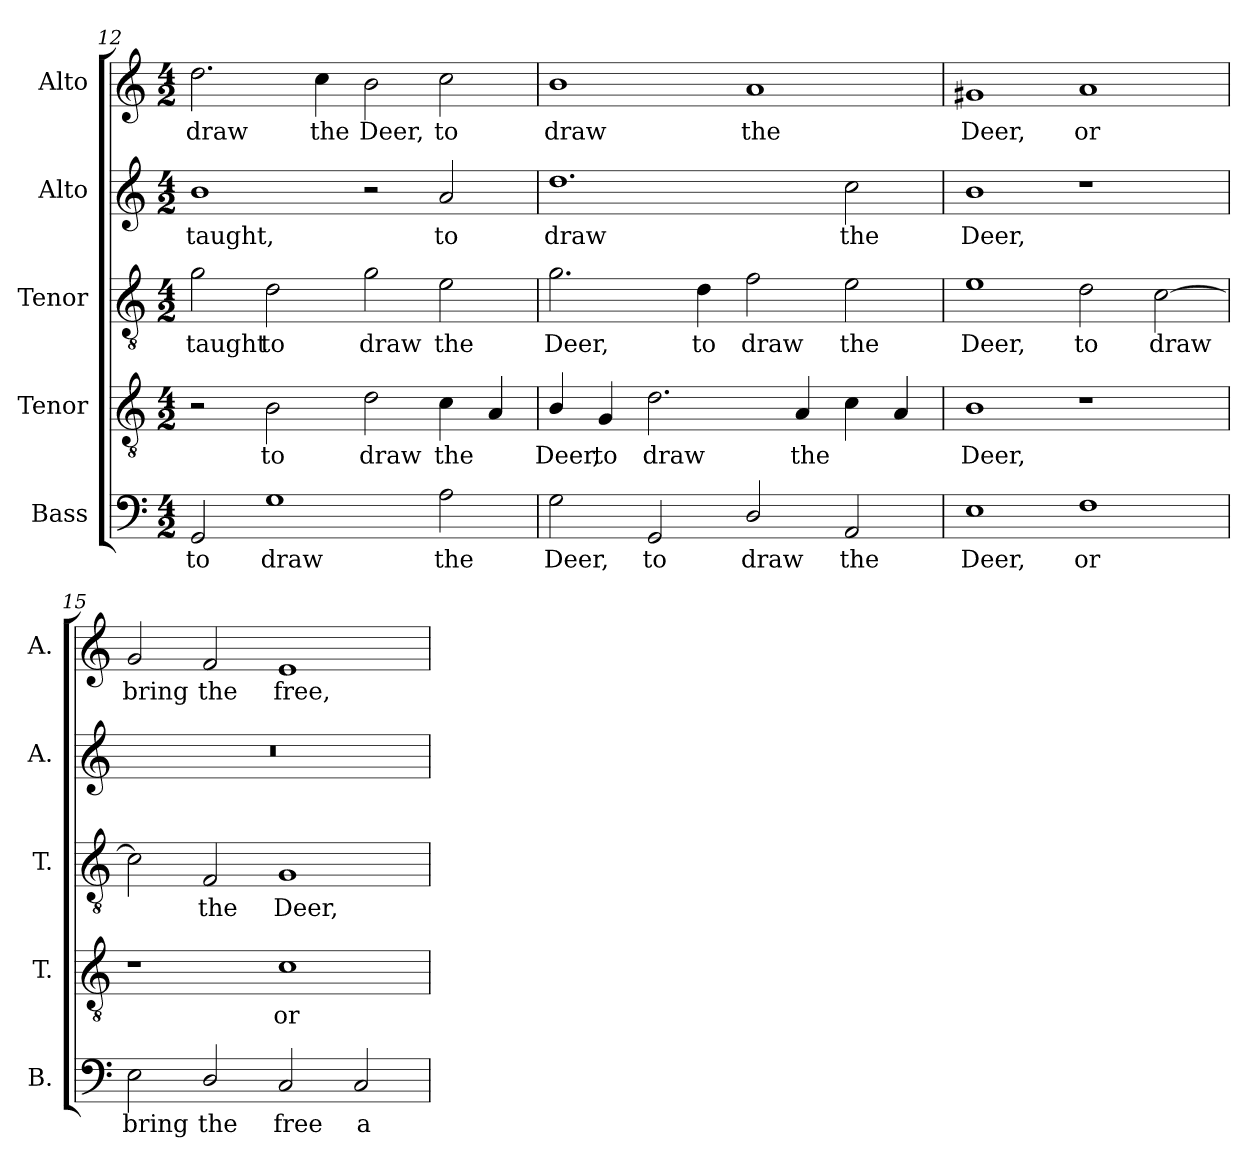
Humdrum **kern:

**kern	**text	**kern	**text	**kern	**text	**kern	**text	**kern	**text
*part5	*part5	*part4	*part4	*part3	*part3	*part2	*part2	*part1	*part1
*staff5	*staff5	*staff4	*staff4	*staff3	*staff3	*staff2	*staff2	*staff1	*staff1
*I"Bass	*	*I"Tenor	*	*I"Tenor	*	*I"Alto	*	*I"Alto	*
*I'B.	*	*I'T.	*	*I'T.	*	*I'A.	*	*I'A.	*
*clefF4	*	*clefGv2	*	*clefGv2	*	*clefG2	*	*clefG2	*
*	*	*ITrd7c12	*	*ITrd7c12	*	*	*	*	*
*k[]	*	*k[]	*	*k[]	*	*k[]	*	*k[]	*
*C:	*	*C:	*	*C:	*	*C:	*	*C:	*
*M4/2	*	*M4/2	*	*M4/2	*	*M4/2	*	*M4/2	*
=12	=12	=12	=12	=12	=12	=12	=12	=12	=12
!	!LO:LY:b:color=#000000	!	!	!	!	!	!	!	!
!	!	!	!	!	!LO:LY:b:color=#000000	!	!	!	!
!	!	!	!	!	!	!	!LO:LY:b:color=#000000	!	!
!	!	!	!	!	!	!	!	!	!LO:LY:b:color=#000000
2GGi/	to	2r	.	2Gi\	-taught	1bi	-taught,	2.ddi\	draw
!	!LO:LY:b:color=#000000	!	!	!	!	!	!	!	!
!	!	!	!LO:LY:b:color=#000000	!	!	!	!	!	!
!	!	!	!	!	!LO:LY:b:color=#000000	!	!	!	!
1Gi	draw	2BBi\	to	2Di\	to	.	.	.	.
!	!	!	!	!	!	!	!	!	!LO:LY:b:color=#000000
.	.	.	.	.	.	.	.	4cci\	the
!	!	!	!LO:LY:b:color=#000000	!	!	!	!	!	!
!	!	!	!	!	!LO:LY:b:color=#000000	!	!	!	!
!	!	!	!	!	!	!	!	!	!LO:LY:b:color=#000000
.	.	2Di\	draw	2Gi\	draw	2r	.	2bi\	Deer,
!	!LO:LY:b:color=#000000	!	!	!	!	!	!	!	!
!	!	!	!LO:LY:b:color=#000000	!	!	!	!	!	!
!	!	!	!	!	!LO:LY:b:color=#000000	!	!	!	!
!	!	!	!	!	!	!	!LO:LY:b:color=#000000	!	!
!	!	!	!	!	!	!	!	!	!LO:LY:b:color=#000000
2Ai\	the	4Ci\	the	2Ei\	the	2ai/	to	2cci\	to
.	.	4AAi/	.	.	.	.	.	.	.
!!LO:PB:g=z
=13	=13	=13	=13	=13	=13	=13	=13	=13	=13
!	!LO:LY:b:color=#000000	!	!	!	!	!	!	!	!
!	!	!	!LO:LY:b:color=#000000	!	!	!	!	!	!
!	!	!	!	!	!LO:LY:b:color=#000000	!	!	!	!
!	!	!	!	!	!	!	!LO:LY:b:color=#000000	!	!
!	!	!	!	!	!	!	!	!	!LO:LY:b:color=#000000
2Gi\	Deer,	4BBi/	Deer,	2.Gi\	Deer,	1.ddi	draw	1bi	draw
!	!	!	!LO:LY:b:color=#000000	!	!	!	!	!	!
.	.	4GGi/	to	.	.	.	.	.	.
!	!LO:LY:b:color=#000000	!	!	!	!	!	!	!	!
!	!	!	!LO:LY:b:color=#000000	!	!	!	!	!	!
2GGi/	to	2.Di\	draw	.	.	.	.	.	.
!	!	!	!	!	!LO:LY:b:color=#000000	!	!	!	!
.	.	.	.	4Di\	to	.	.	.	.
!	!LO:LY:b:color=#000000	!	!	!	!	!	!	!	!
!	!	!	!	!	!LO:LY:b:color=#000000	!	!	!	!
!	!	!	!	!	!	!	!	!	!LO:LY:b:color=#000000
2Di/	draw	.	.	2Fi\	draw	.	.	1ai	the
!	!	!	!LO:LY:b:color=#000000	!	!	!	!	!	!
.	.	4AAi/	the	.	.	.	.	.	.
!	!LO:LY:b:color=#000000	!	!	!	!	!	!	!	!
!	!	!	!	!	!LO:LY:b:color=#000000	!	!	!	!
!	!	!	!	!	!	!	!LO:LY:b:color=#000000	!	!
2AAi/	the	4Ci\	.	2Ei\	the	2cci\	the	.	.
.	.	4AAi/	.	.	.	.	.	.	.
=14	=14	=14	=14	=14	=14	=14	=14	=14	=14
!	!LO:LY:b:color=#000000	!	!	!	!	!	!	!	!
!	!	!	!LO:LY:b:color=#000000	!	!	!	!	!	!
!	!	!	!	!	!LO:LY:b:color=#000000	!	!	!	!
!	!	!	!	!	!	!	!LO:LY:b:color=#000000	!	!
!	!	!	!	!	!	!	!	!	!LO:LY:b:color=#000000
1Ei	Deer,	1BBi	Deer,	1Ei	Deer,	1bi	Deer,	1g#Xi	Deer,
!	!LO:LY:b:color=#000000	!	!	!	!	!	!	!	!
!	!	!	!	!	!LO:LY:b:color=#000000	!	!	!	!
!	!	!	!	!	!	!	!	!	!LO:LY:b:color=#000000
1Fi	or	1r	.	2Di\	to	1r	.	1ai	or
!	!	!	!	!	!LO:LY:b:color=#000000	!	!	!	!
.	.	.	.	[2Ci\	draw	.	.	.	.
=15	=15	=15	=15	=15	=15	=15	=15	=15	=15
!	!LO:LY:b:color=#000000	!	!	!	!	!LO:N:vis=1	!	!	!
!	!	!	!	!	!	!	!	!	!LO:LY:b:color=#000000
2Ei\	bring	1r	.	2Ci\]	.	0r	.	2gi/	bring
!	!LO:LY:b:color=#000000	!	!	!	!	!	!	!	!
!	!	!	!	!	!LO:LY:b:color=#000000	!	!	!	!
!	!	!	!	!	!	!	!	!	!LO:LY:b:color=#000000
2Di/	the	.	.	2FFi/	the	.	.	2fi/	the
!	!LO:LY:b:color=#000000	!	!	!	!	!	!	!	!
!	!	!	!LO:LY:b:color=#000000	!	!	!	!	!	!
!	!	!	!	!	!LO:LY:b:color=#000000	!	!	!	!
!	!	!	!	!	!	!	!	!	!LO:LY:b:color=#000000
2Ci/	free	1Ci	or	1GGi	Deer,	.	.	1ei	free,
!	!LO:LY:b:color=#000000	!	!	!	!	!	!	!	!
2Ci/	a-	.	.	.	.	.	.	.	.
=	=	=	=	=	=	=	=	=	=
*-	*-	*-	*-	*-	*-	*-	*-	*-	*-
